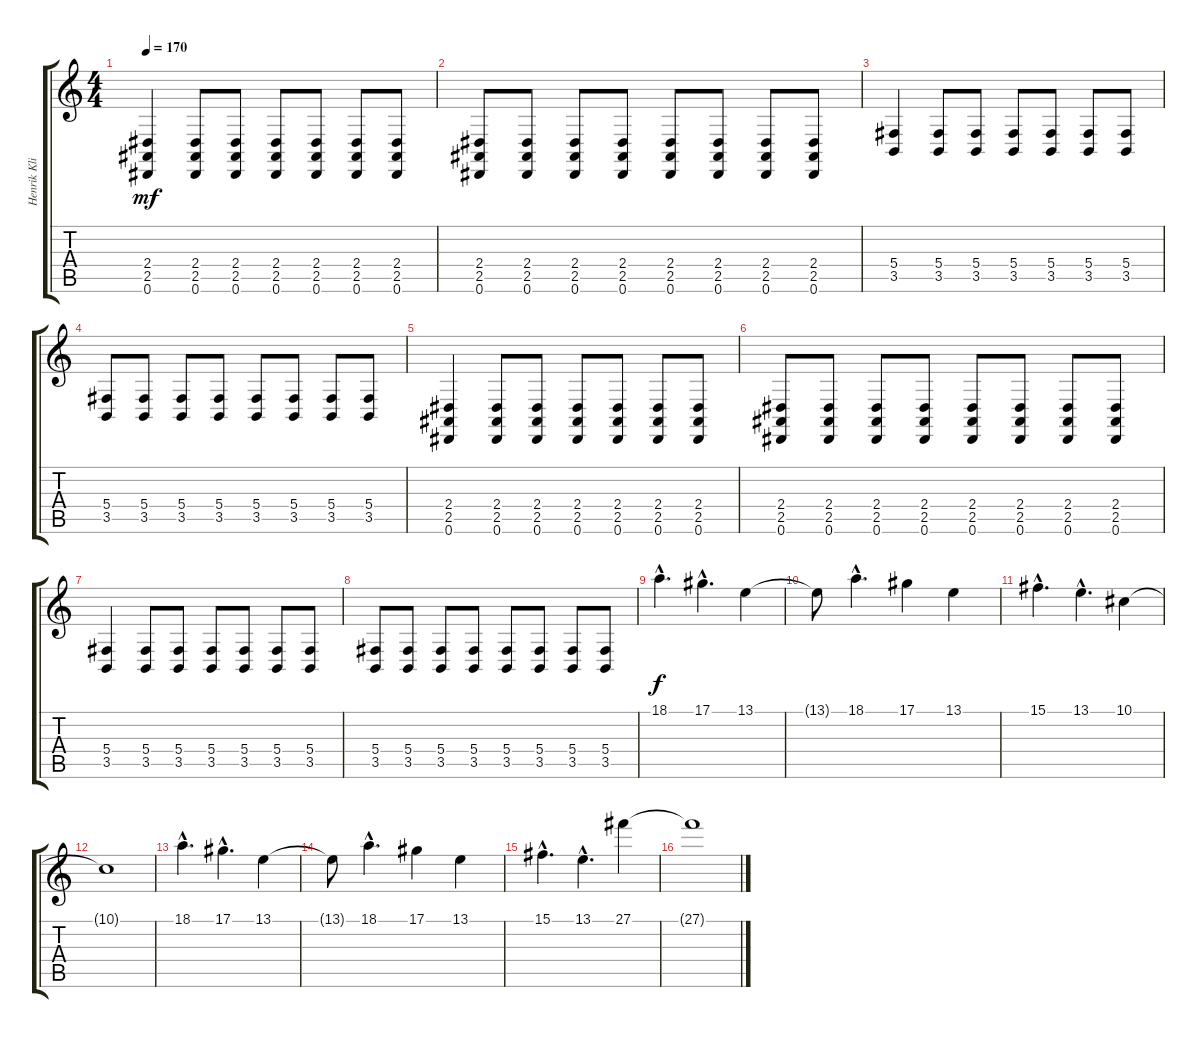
\track ("Henrik Klingenberg" "Henrik Kli") {instrument harpsichord}
\staff {score tabs}
\tuning (Eb4 Bb3 Gb3 Db3 Ab2 Eb2) {hide}
\ts (4 4)
\tempo 170
\clef g2
\ks c
(2.4 2.5 0.6).4{dy mf} (2.4 2.5 0.6).8 (2.4 2.5 0.6).8 (2.4 2.5 0.6).8 (2.4 2.5 0.6).8 (2.4 2.5 0.6).8 (2.4 2.5 0.6).8 |
(2.4 2.5 0.6).8 (2.4 2.5 0.6).8 (2.4 2.5 0.6).8 (2.4 2.5 0.6).8 (2.4 2.5 0.6).8 (2.4 2.5 0.6).8 (2.4 2.5 0.6).8 (2.4 2.5 0.6).8 |
(5.4 3.5).4 (5.4 3.5).8 (5.4 3.5).8 (5.4 3.5).8 (5.4 3.5).8 (5.4 3.5).8 (5.4 3.5).8 |
(5.4 3.5).8 (5.4 3.5).8 (5.4 3.5).8 (5.4 3.5).8 (5.4 3.5).8 (5.4 3.5).8 (5.4 3.5).8 (5.4 3.5).8 |
(2.4 2.5 0.6).4 (2.4 2.5 0.6).8 (2.4 2.5 0.6).8 (2.4 2.5 0.6).8 (2.4 2.5 0.6).8 (2.4 2.5 0.6).8 (2.4 2.5 0.6).8 |
(2.4 2.5 0.6).8 (2.4 2.5 0.6).8 (2.4 2.5 0.6).8 (2.4 2.5 0.6).8 (2.4 2.5 0.6).8 (2.4 2.5 0.6).8 (2.4 2.5 0.6).8 (2.4 2.5 0.6).8 |
(5.4 3.5).4 (5.4 3.5).8 (5.4 3.5).8 (5.4 3.5).8 (5.4 3.5).8 (5.4 3.5).8 (5.4 3.5).8 |
(5.4 3.5).8 (5.4 3.5).8 (5.4 3.5).8 (5.4 3.5).8 (5.4 3.5).8 (5.4 3.5).8 (5.4 3.5).8 (5.4 3.5).8 |
18.1{hac}.4{d dy f instrument fx5brightness} 17.1{hac}.4{d} 13.1.4 |
13.1{t}.8 18.1{hac}.4{d} 17.1.4 13.1.4 |
15.1{hac}.4{d} 13.1{hac}.4{d} 10.1.4 |
10.1{t}.1 |
18.1{hac}.4{d} 17.1{hac}.4{d} 13.1.4 |
13.1{t}.8 18.1{hac}.4{d} 17.1.4 13.1.4 |
15.1{hac}.4{d} 13.1{hac}.4{d} 27.1.4 |
27.1{t}.1
